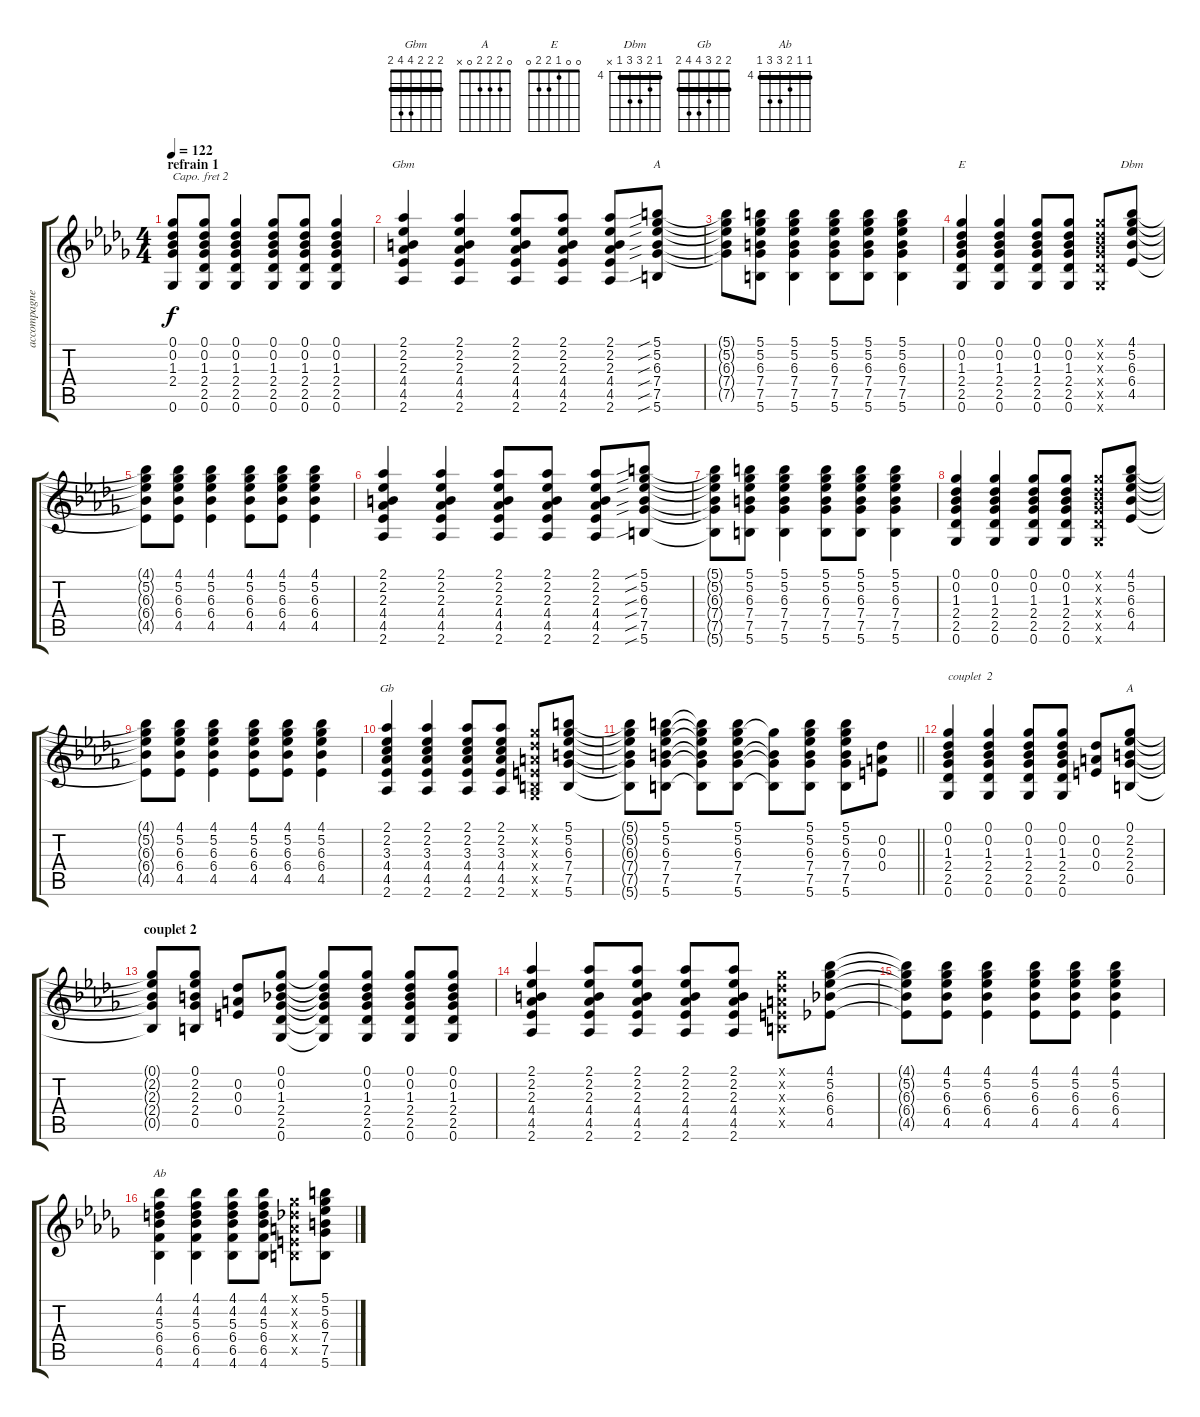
\track ("accompagnement" "accompagne") {instrument acousticguitarsteel}
\staff {score tabs}
\capo 2
\tuning (E4 B3 G3 D3 A2 E2) {hide}
\chord ("Gbm" 2 2 2 4 4 2) {barre 2}
\chord ("A" 5 5 6 7 7 5) {firstfret 5 barre 5}
\chord ("E" 0 0 1 2 2 0)
\chord ("Dbm" 4 5 6 6 4 x) {firstfret 4 barre 4}
\chord ("Gb" 2 2 3 4 4 2) {barre 2}
\chord ("A" 0 2 2 2 0 x)
\chord ("Ab" 4 4 5 6 6 4) {firstfret 4 barre 4}
\ts (4 4)
\section ("" "refrain 1")
\tempo 122
\clef g2
\ks db
(0.1{t} 0.2{t} 1.3{t} 2.4{t} 0.6{t}).8{dy f} (0.1 0.2 1.3 2.4 2.5 0.6).8 (0.1 0.2 1.3 2.4 2.5 0.6).4 (0.1 0.2 1.3 2.4 2.5 0.6).8 (0.1 0.2 1.3 2.4 2.5 0.6).8 (0.1 0.2 1.3 2.4 2.5 0.6).4 |
(2.1 2.2 2.3 4.4 4.5 2.6).4{ch "Gbm"} (2.1 2.2 2.3 4.4 4.5 2.6).4 (2.1 2.2 2.3 4.4 4.5 2.6).8 (2.1 2.2 2.3 4.4 4.5 2.6).8 (2.1 2.2 2.3 4.4 4.5 2.6).8 (5.1{sib} 5.2{sib} 6.3{sib} 7.4{sib} 7.5{sib} 5.6{sib}).8{ch "A"} |
(5.1{t} 5.2{t} 6.3{t} 7.4{t} 7.5{t}).8 (5.1 5.2 6.3 7.4 7.5 5.6).8 (5.1 5.2 6.3 7.4 7.5 5.6).4 (5.1 5.2 6.3 7.4 7.5 5.6).8 (5.1 5.2 6.3 7.4 7.5 5.6).8 (5.1 5.2 6.3 7.4 7.5 5.6).4 |
(0.1 0.2 1.3 2.4 2.5 0.6).4{ch "E"} (0.1 0.2 1.3 2.4 2.5 0.6).4 (0.1 0.2 1.3 2.4 2.5 0.6).8 (0.1 0.2 1.3 2.4 2.5 0.6).8 (0.1{x} 0.2{x} 1.3{x} 2.4{x} 2.5{x} 0.6{x}).8 (4.1 5.2 6.3 6.4 4.5).8{ch "Dbm"} |
(4.1{t} 5.2{t} 6.3{t} 6.4{t} 4.5{t}).8 (4.1 5.2 6.3 6.4 4.5).8 (4.1 5.2 6.3 6.4 4.5).4 (4.1 5.2 6.3 6.4 4.5).8 (4.1 5.2 6.3 6.4 4.5).8 (4.1 5.2 6.3 6.4 4.5).4 |
(2.1 2.2 2.3 4.4 4.5 2.6).4 (2.1 2.2 2.3 4.4 4.5 2.6).4 (2.1 2.2 2.3 4.4 4.5 2.6).8 (2.1 2.2 2.3 4.4 4.5 2.6).8 (2.1 2.2 2.3 4.4 4.5 2.6).8 (5.1{sib} 5.2{sib} 6.3{sib} 7.4{sib} 7.5{sib} 5.6{sib}).8 |
(5.1{t} 5.2{t} 6.3{t} 7.4{t} 7.5{t} 5.6{t}).8 (5.1 5.2 6.3 7.4 7.5 5.6).8 (5.1 5.2 6.3 7.4 7.5 5.6).4 (5.1 5.2 6.3 7.4 7.5 5.6).8 (5.1 5.2 6.3 7.4 7.5 5.6).8 (5.1 5.2 6.3 7.4 7.5 5.6).4 |
(0.1 0.2 1.3 2.4 2.5 0.6).4 (0.1 0.2 1.3 2.4 2.5 0.6).4 (0.1 0.2 1.3 2.4 2.5 0.6).8 (0.1 0.2 1.3 2.4 2.5 0.6).8 (0.1{x} 0.2{x} 1.3{x} 2.4{x} 2.5{x} 0.6{x}).8 (4.1 5.2 6.3 6.4 4.5).8 |
(4.1{t} 5.2{t} 6.3{t} 6.4{t} 4.5{t}).8 (4.1 5.2 6.3 6.4 4.5).8 (4.1 5.2 6.3 6.4 4.5).4 (4.1 5.2 6.3 6.4 4.5).8 (4.1 5.2 6.3 6.4 4.5).8 (4.1 5.2 6.3 6.4 4.5).4 |
(2.1 2.2 3.3 4.4 4.5 2.6).4{ch "Gb"} (2.1 2.2 3.3 4.4 4.5 2.6).4 (2.1 2.2 3.3 4.4 4.5 2.6).8 (2.1 2.2 3.3 4.4 4.5 2.6).8 (0.1{x} 0.2{x} 0.3{x} 0.4{x} 0.5{x} 0.6{x}).8 (5.1 5.2 6.3 7.4 7.5 5.6).8 |
\barLineRight lightlight
(5.1{t} 5.2{t} 6.3{t} 7.4{t} 7.5{t} 5.6{t}).8 (5.1 5.2 6.3 7.4 7.5 5.6).8 (5.1{t} 5.2{t} 6.3{t} 7.4{t} 7.5{t} 5.6{t}).8 (5.1 5.2 6.3 7.4 7.5 5.6).8 (5.2{t} 7.4{t} 7.5{t} 5.6{t}).8 (5.1 5.2 6.3 7.4 7.5 5.6).8 (5.1 5.2 6.3 7.4 7.5 5.6).8 (0.2 0.3 0.4).8 |
(0.1 0.2 1.3 2.4 2.5 0.6).4{txt "couplet  2"} (0.1 0.2 1.3 2.4 2.5 0.6).4 (0.1 0.2 1.3 2.4 2.5 0.6).8 (0.1 0.2 1.3 2.4 2.5 0.6).8 (0.2 0.3 0.4).8 (0.1 2.2 2.3 2.4 0.5).8{ch "A"} |
\section ("" "couplet 2")
(0.1{t} 2.2{t} 2.3{t} 2.4{t} 0.5{t}).8 (0.1 2.2 2.3 2.4 0.5).8 (0.2 0.3 0.4).8 (0.1 0.2 1.3 2.4 2.5 0.6).8 (0.1{t} 0.2{t} 1.3{t} 2.4{t} 2.5{t} 0.6{t}).8 (0.1 0.2 1.3 2.4 2.5 0.6).8 (0.1 0.2 1.3 2.4 2.5 0.6).8 (0.1 0.2 1.3 2.4 2.5 0.6).8 |
(2.1 2.2 2.3 4.4 4.5 2.6).4 (2.1 2.2 2.3 4.4 4.5 2.6).8 (2.1 2.2 2.3 4.4 4.5 2.6).8 (2.1 2.2 2.3 4.4 4.5 2.6).8 (2.1 2.2 2.3 4.4 4.5 2.6).8 (0.1{x} 0.2{x} 0.3{x} 0.4{x} 0.5{x}).8 (4.1 5.2 6.3 6.4 4.5).8 |
(4.1{t} 5.2{t} 6.3{t} 6.4{t} 4.5{t}).8 (4.1 5.2 6.3 6.4 4.5).8 (4.1 5.2 6.3 6.4 4.5).4 (4.1 5.2 6.3 6.4 4.5).8 (4.1 5.2 6.3 6.4 4.5).8 (4.1 5.2 6.3 6.4 4.5).4 |
(4.1 4.2 5.3 6.4 6.5 4.6).4{ch "Ab"} (4.1 4.2 5.3 6.4 6.5 4.6).4 (4.1 4.2 5.3 6.4 6.5 4.6).8 (4.1 4.2 5.3 6.4 6.5 4.6).8 (0.1{x} 0.2{x} 0.3{x} 0.4{x} 0.5{x}).8 (5.1 5.2 6.3 7.4 7.5 5.6).8
